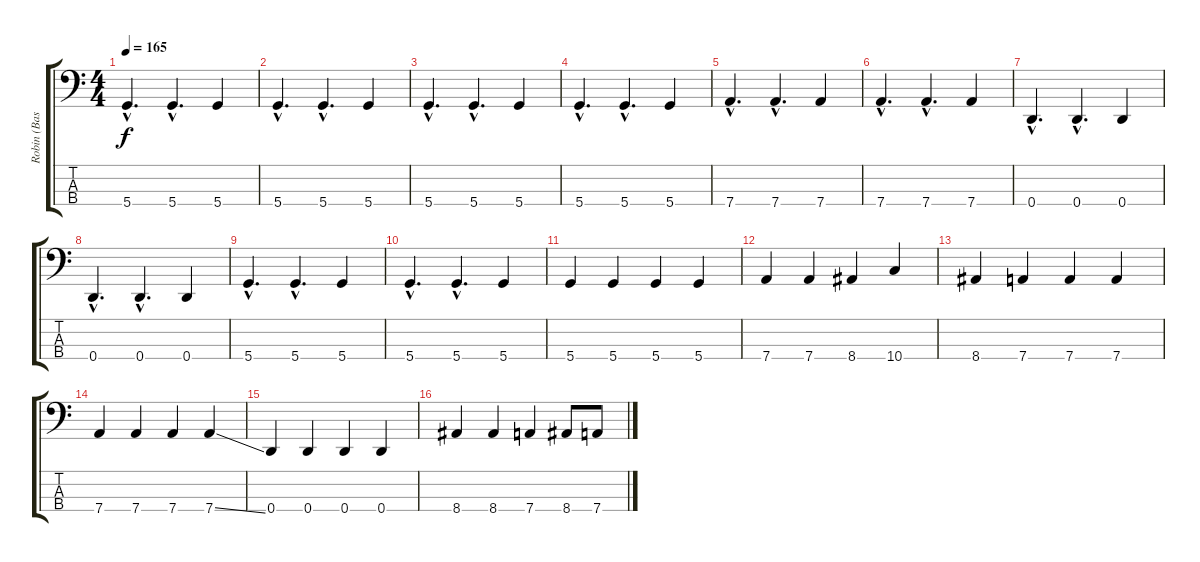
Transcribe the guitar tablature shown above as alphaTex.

\track ("Robin (Bass)" "Robin (Bas") {instrument electricbassfinger}
\staff {score tabs}
\tuning (G2 D2 A1 D1) {hide}
\ts (4 4)
\tempo 165
\clef f4
\ks c
5.4{hac}.4{d dy f} 5.4{hac}.4{d} 5.4.4 |
5.4{hac}.4{d} 5.4{hac}.4{d} 5.4.4 |
5.4{hac}.4{d} 5.4{hac}.4{d} 5.4.4 |
5.4{hac}.4{d} 5.4{hac}.4{d} 5.4.4 |
7.4{hac}.4{d} 7.4{hac}.4{d} 7.4.4 |
7.4{hac}.4{d} 7.4{hac}.4{d} 7.4.4 |
0.4{hac}.4{d} 0.4{hac}.4{d} 0.4.4 |
0.4{hac}.4{d} 0.4{hac}.4{d} 0.4.4 |
5.4{hac}.4{d} 5.4{hac}.4{d} 5.4.4 |
5.4{hac}.4{d} 5.4{hac}.4{d} 5.4.4 |
5.4.4 5.4.4 5.4.4 5.4.4 |
7.4.4 7.4.4 8.4.4 10.4.4 |
8.4.4 7.4.4 7.4.4 7.4.4 |
7.4.4 7.4.4 7.4.4 7.4{ss}.4 |
0.4.4 0.4.4 0.4.4 0.4.4 |
8.4.4 8.4.4 7.4.4 8.4.8 7.4.8
